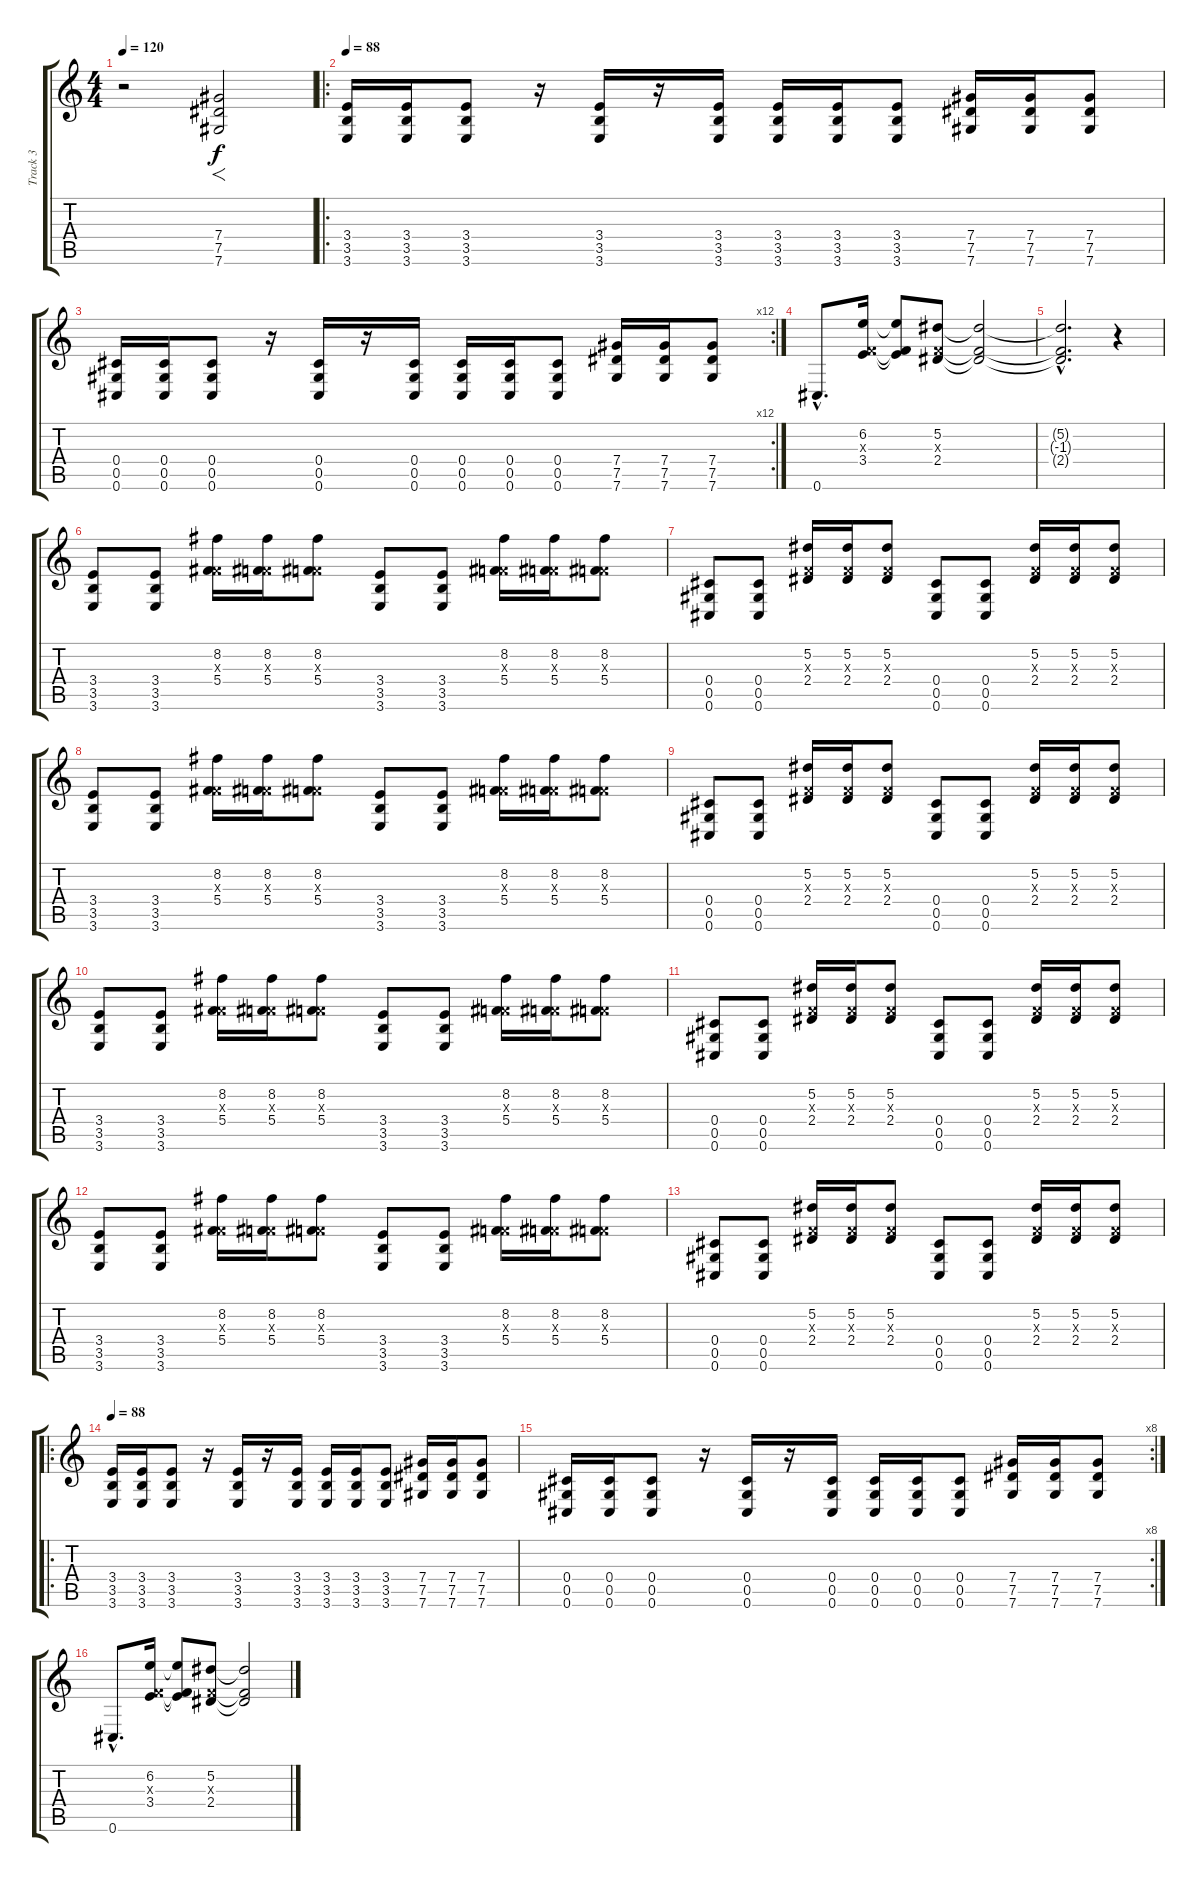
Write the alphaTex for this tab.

\track ("Track 3" "Track 3") {instrument distortionguitar}
\staff {score tabs}
\tuning (Eb4 Bb3 Gb3 Db3 Ab2 Db2) {hide}
\ts (4 4)
\tempo 120
\clef g2
\ks c
r.2{dy f} (7.4 7.5 7.6).2{f} |
\ro
\tempo 88
(3.4 3.5 3.6).16 (3.4 3.5 3.6).16 (3.4 3.5 3.6).8 r.16 (3.4 3.5 3.6).16 r.16 (3.4 3.5 3.6).16 (3.4 3.5 3.6).16 (3.4 3.5 3.6).16 (3.4 3.5 3.6).8 (7.4 7.5 7.6).16 (7.4 7.5 7.6).16 (7.4 7.5 7.6).8 |
\rc 12
(0.4 0.5 0.6).16 (0.4 0.5 0.6).16 (0.4 0.5 0.6).8 r.16 (0.4 0.5 0.6).16 r.16 (0.4 0.5 0.6).16 (0.4 0.5 0.6).16 (0.4 0.5 0.6).16 (0.4 0.5 0.6).8 (7.4 7.5 7.6).16 (7.4 7.5 7.6).16 (7.4 7.5 7.6).8 |
0.6{hac}.8{d} (6.2 -1.3{x} 3.4).16 (6.2{t} -1.3{t} 3.4{t}).8 (5.2 -1.3{x} 2.4).8 (5.2{t} -1.3{t} 2.4{t}).2 |
(5.2{hac t} -1.3{hac t} 2.4{hac t}).2{d} r.4 |
(3.4 3.5 3.6).8 (3.4 3.5 3.6).8 (8.2 -1.3{x} 5.4).16 (8.2 -1.3{x} 5.4).16 (8.2 -1.3{x} 5.4).8 (3.4 3.5 3.6).8 (3.4 3.5 3.6).8 (8.2 -1.3{x} 5.4).16 (8.2 -1.3{x} 5.4).16 (8.2 -1.3{x} 5.4).8 |
(0.4 0.5 0.6).8 (0.4 0.5 0.6).8 (5.2 -1.3{x} 2.4).16 (5.2 -1.3{x} 2.4).16 (5.2 -1.3{x} 2.4).8 (0.4 0.5 0.6).8 (0.4 0.5 0.6).8 (5.2 -1.3{x} 2.4).16 (5.2 -1.3{x} 2.4).16 (5.2 -1.3{x} 2.4).8 |
(3.4 3.5 3.6).8 (3.4 3.5 3.6).8 (8.2 -1.3{x} 5.4).16 (8.2 -1.3{x} 5.4).16 (8.2 -1.3{x} 5.4).8 (3.4 3.5 3.6).8 (3.4 3.5 3.6).8 (8.2 -1.3{x} 5.4).16 (8.2 -1.3{x} 5.4).16 (8.2 -1.3{x} 5.4).8 |
(0.4 0.5 0.6).8 (0.4 0.5 0.6).8 (5.2 -1.3{x} 2.4).16 (5.2 -1.3{x} 2.4).16 (5.2 -1.3{x} 2.4).8 (0.4 0.5 0.6).8 (0.4 0.5 0.6).8 (5.2 -1.3{x} 2.4).16 (5.2 -1.3{x} 2.4).16 (5.2 -1.3{x} 2.4).8 |
(3.4 3.5 3.6).8 (3.4 3.5 3.6).8 (8.2 -1.3{x} 5.4).16 (8.2 -1.3{x} 5.4).16 (8.2 -1.3{x} 5.4).8 (3.4 3.5 3.6).8 (3.4 3.5 3.6).8 (8.2 -1.3{x} 5.4).16 (8.2 -1.3{x} 5.4).16 (8.2 -1.3{x} 5.4).8 |
(0.4 0.5 0.6).8 (0.4 0.5 0.6).8 (5.2 -1.3{x} 2.4).16 (5.2 -1.3{x} 2.4).16 (5.2 -1.3{x} 2.4).8 (0.4 0.5 0.6).8 (0.4 0.5 0.6).8 (5.2 -1.3{x} 2.4).16 (5.2 -1.3{x} 2.4).16 (5.2 -1.3{x} 2.4).8 |
(3.4 3.5 3.6).8 (3.4 3.5 3.6).8 (8.2 -1.3{x} 5.4).16 (8.2 -1.3{x} 5.4).16 (8.2 -1.3{x} 5.4).8 (3.4 3.5 3.6).8 (3.4 3.5 3.6).8 (8.2 -1.3{x} 5.4).16 (8.2 -1.3{x} 5.4).16 (8.2 -1.3{x} 5.4).8 |
(0.4 0.5 0.6).8 (0.4 0.5 0.6).8 (5.2 -1.3{x} 2.4).16 (5.2 -1.3{x} 2.4).16 (5.2 -1.3{x} 2.4).8 (0.4 0.5 0.6).8 (0.4 0.5 0.6).8 (5.2 -1.3{x} 2.4).16 (5.2 -1.3{x} 2.4).16 (5.2 -1.3{x} 2.4).8 |
\ro
\tempo 88
(3.4 3.5 3.6).16 (3.4 3.5 3.6).16 (3.4 3.5 3.6).8 r.16 (3.4 3.5 3.6).16 r.16 (3.4 3.5 3.6).16 (3.4 3.5 3.6).16 (3.4 3.5 3.6).16 (3.4 3.5 3.6).8 (7.4 7.5 7.6).16 (7.4 7.5 7.6).16 (7.4 7.5 7.6).8 |
\rc 8
(0.4 0.5 0.6).16 (0.4 0.5 0.6).16 (0.4 0.5 0.6).8 r.16 (0.4 0.5 0.6).16 r.16 (0.4 0.5 0.6).16 (0.4 0.5 0.6).16 (0.4 0.5 0.6).16 (0.4 0.5 0.6).8 (7.4 7.5 7.6).16 (7.4 7.5 7.6).16 (7.4 7.5 7.6).8 |
0.6{hac}.8{d} (6.2 -1.3{x} 3.4).16 (6.2{t} -1.3{t} 3.4{t}).8 (5.2 -1.3{x} 2.4).8 (5.2{t} -1.3{t} 2.4{t}).2
